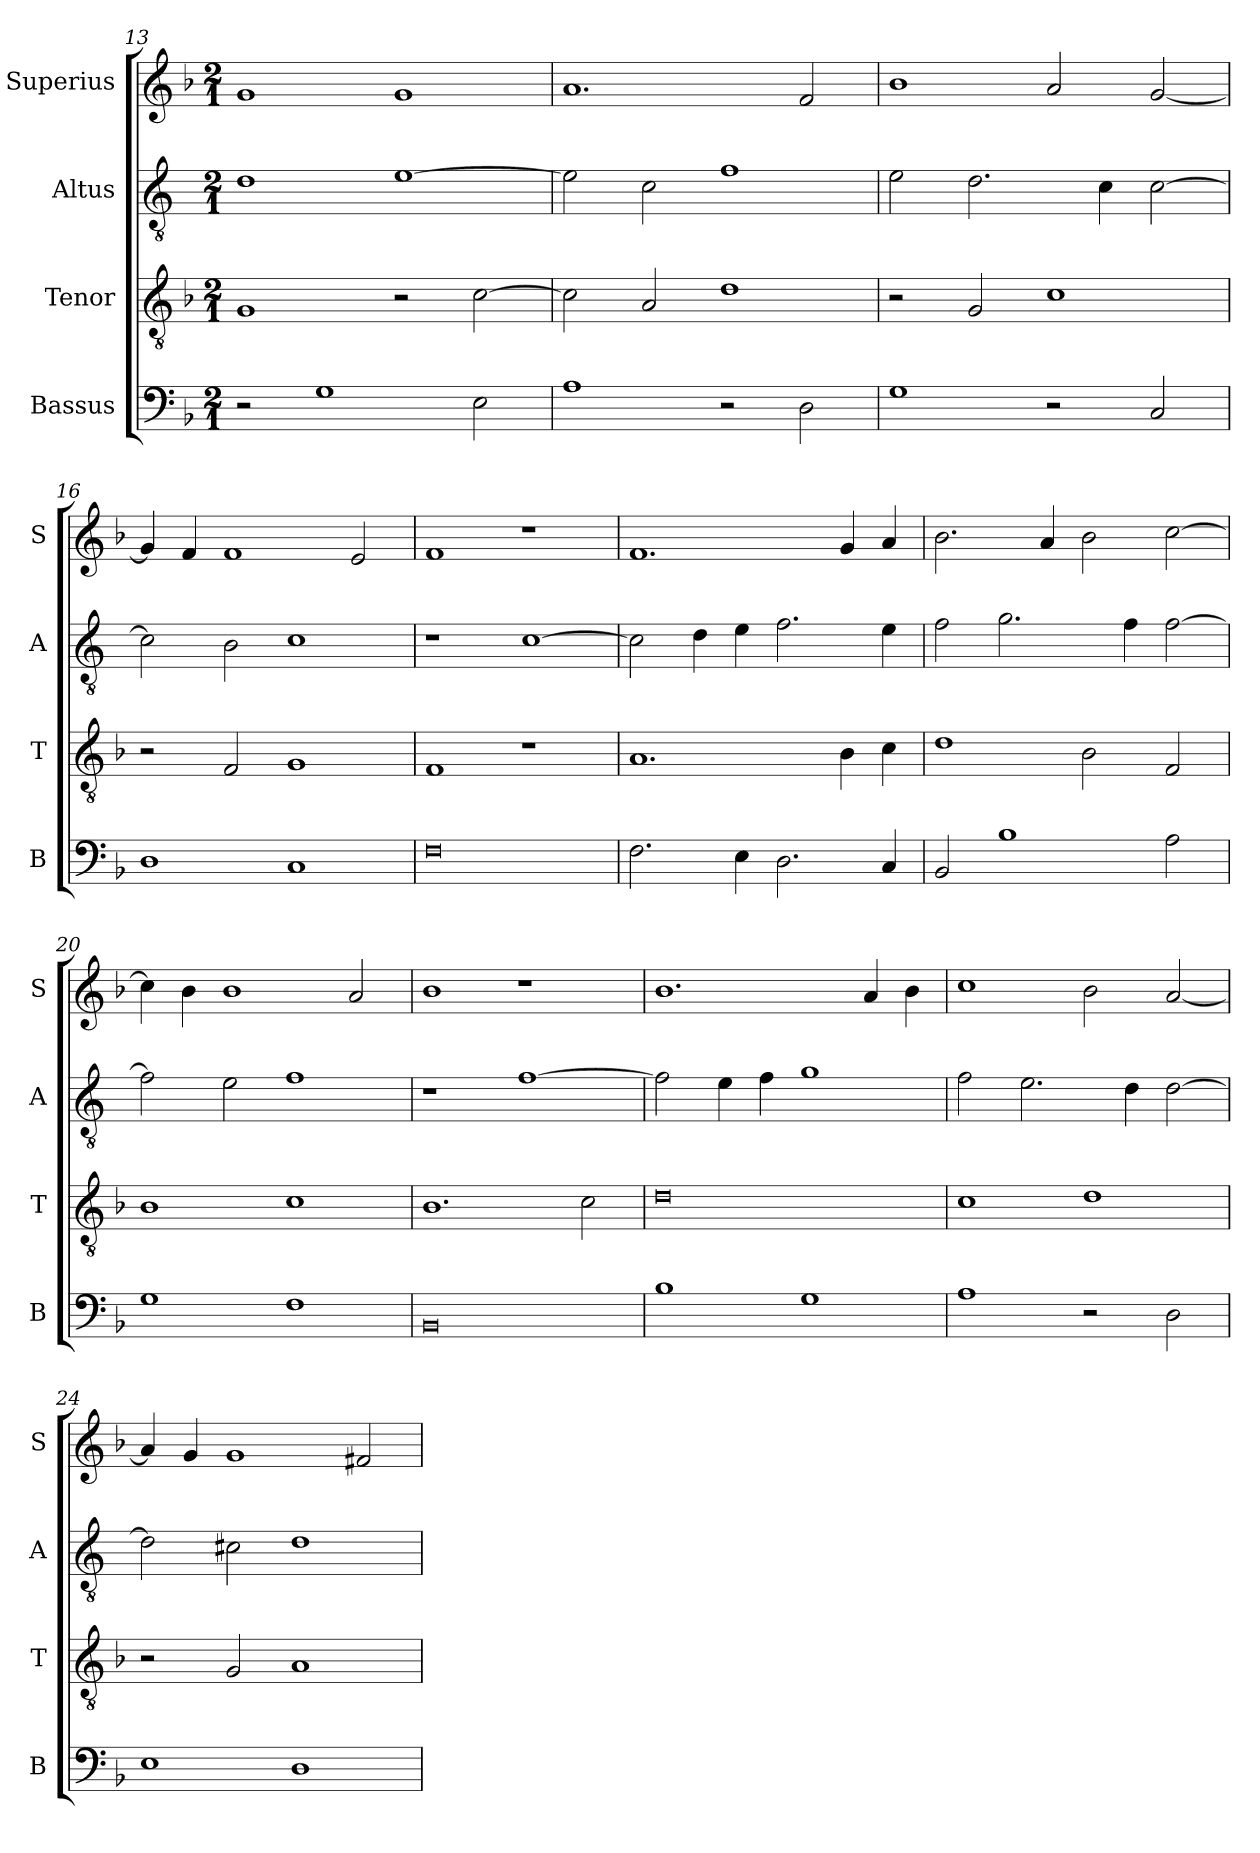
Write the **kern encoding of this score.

**kern	**kern	**kern	**kern
*part4	*part3	*part2	*part1
*staff4	*staff3	*staff2	*staff1
*I"Bassus	*I"Tenor	*I"Altus	*I"Superius
*I'B	*I'T	*I'A	*I'S
*clefF4	*clefGv2	*clefGv2	*clefG2
*k[b-]	*k[b-]	*k[]	*k[b-]
*M2/1	*M2/1	*M2/1	*M2/1
=13	=13	=13	=13
2r	1G	1d	1g
1G	.	.	.
.	2r	[1e	1g
2E\	[2c\	.	.
=14	=14	=14	=14
1A	2c\]	2e\]	1.a
.	2A/	2c\	.
2r	1d	1f	.
2D\	.	.	2f/
=15	=15	=15	=15
1G	2r	2e\	1b-
.	2G/	2.d\	.
2r	1c	.	2a/
.	.	4c\	.
2C/	.	[2c\	[2g/
=16	=16	=16	=16
1D	2r	2c\]	4g/]
.	.	.	4f/
.	2F/	2B\	1f
1C	1G	1c	.
.	.	.	2e/
=17	=17	=17	=17
0F	1F	1r	1f
.	1r	[1c	1r
=18	=18	=18	=18
2.F\	1.A	2c\]	1.f
.	.	4d\	.
4E\	.	4e\	.
2.D\	.	2.f\	.
.	4B-\	.	4g/
4C/	4c\	4e\	4a/
=19	=19	=19	=19
2BB-/	1d	2f\	2.b-\
1B-	.	2.g\	.
.	.	.	4a/
.	2B-\	.	2b-\
.	.	4f\	.
2A\	2F/	[2f\	[2cc\
=20	=20	=20	=20
1G	1B-	2f\]	4cc\]
.	.	.	4b-\
.	.	2e\	1b-
1F	1c	1f	.
.	.	.	2a/
=21	=21	=21	=21
0BB-	1.B-	1r	1b-
.	.	[1f	1r
.	2c\	.	.
=22	=22	=22	=22
1B-	0d	2f\]	1.b-
.	.	4e\	.
.	.	4f\	.
1G	.	1g	.
.	.	.	4a/
.	.	.	4b-\
=23	=23	=23	=23
1A	1c	2f\	1cc
.	.	2.e\	.
2r	1d	.	2b-\
.	.	4d\	.
2D\	.	[2d\	[2a/
=24	=24	=24	=24
1E	2r	2d\]	4a/]
.	.	.	4g/
.	2G/	2c#X\	1g
1D	1A	1d	.
.	.	.	2f#X/
=	=	=	=
*-	*-	*-	*-
